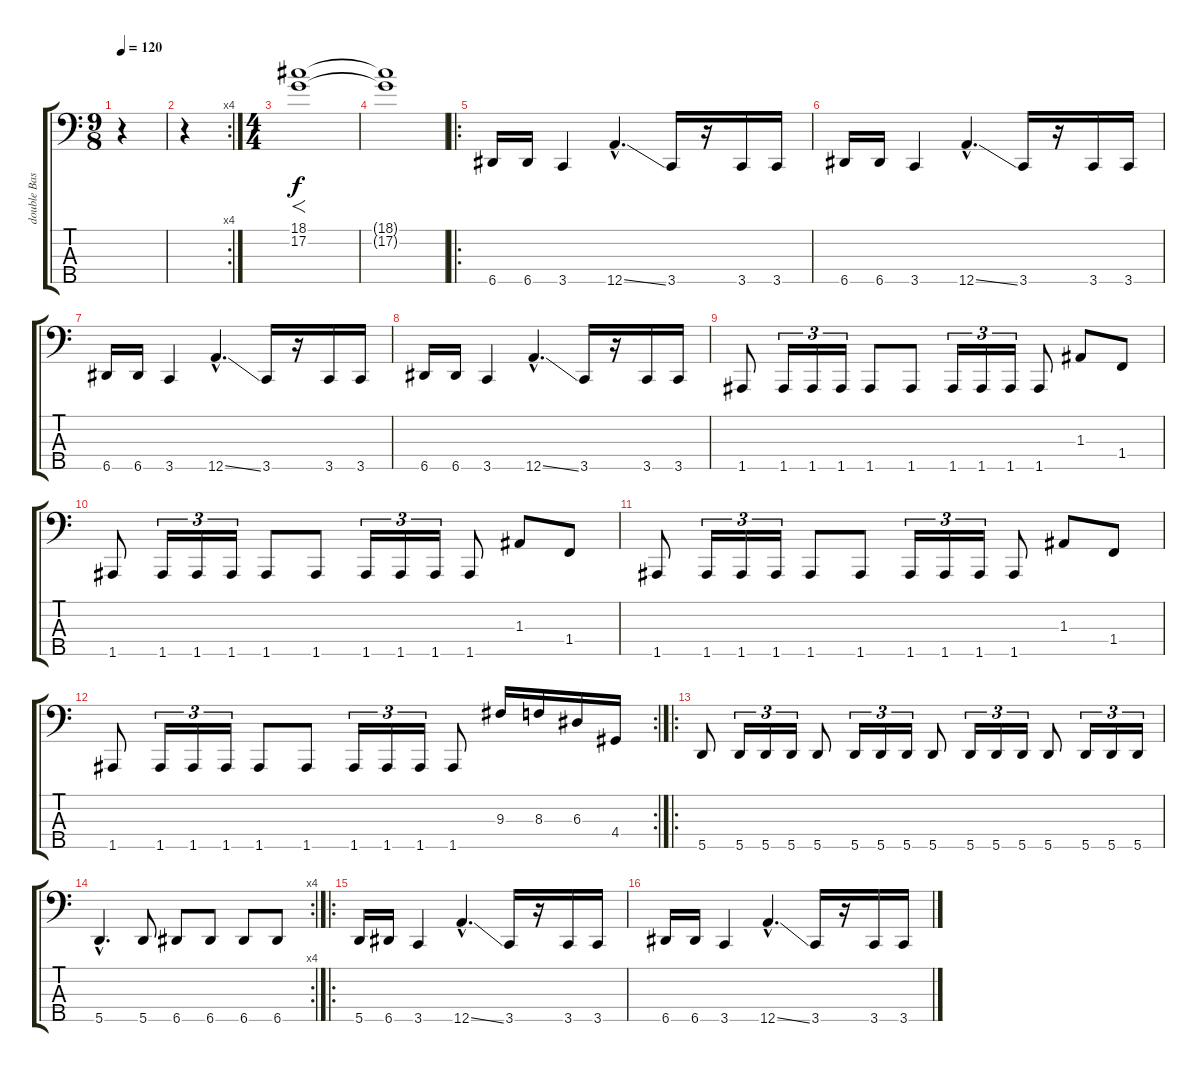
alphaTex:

\track ("double Bass " "double Bas") {instrument electricbasspick}
\staff {score tabs}
\tuning (G2 D2 A1 E1 A0) {hide}
\ts (9 8)
\tempo 120
\clef f4
\ks c
r.4{dy f instrument electricbasspick} |
\rc 4
r.4 |
\ts (4 4)
(18.1 17.2).1{f} |
(18.1{t} 17.2{t}).1 |
\ro
6.5.16 6.5.16 3.5.4 12.5{ss hac}.4{d} 3.5.16 r.16 3.5.16 3.5.16 |
6.5.16 6.5.16 3.5.4 12.5{ss hac}.4{d} 3.5.16 r.16 3.5.16 3.5.16 |
6.5.16 6.5.16 3.5.4 12.5{ss hac}.4{d} 3.5.16 r.16 3.5.16 3.5.16 |
6.5.16 6.5.16 3.5.4 12.5{ss hac}.4{d} 3.5.16 r.16 3.5.16 3.5.16 |
1.5.8 1.5.16{tu (3 2)} 1.5.16{tu (3 2)} 1.5.16{tu (3 2)} 1.5.8 1.5.8 1.5.16{tu (3 2)} 1.5.16{tu (3 2)} 1.5.16{tu (3 2)} 1.5.8 1.3.8 1.4.8 |
1.5.8 1.5.16{tu (3 2)} 1.5.16{tu (3 2)} 1.5.16{tu (3 2)} 1.5.8 1.5.8 1.5.16{tu (3 2)} 1.5.16{tu (3 2)} 1.5.16{tu (3 2)} 1.5.8 1.3.8 1.4.8 |
1.5.8 1.5.16{tu (3 2)} 1.5.16{tu (3 2)} 1.5.16{tu (3 2)} 1.5.8 1.5.8 1.5.16{tu (3 2)} 1.5.16{tu (3 2)} 1.5.16{tu (3 2)} 1.5.8 1.3.8 1.4.8 |
\rc 2
1.5.8 1.5.16{tu (3 2)} 1.5.16{tu (3 2)} 1.5.16{tu (3 2)} 1.5.8 1.5.8 1.5.16{tu (3 2)} 1.5.16{tu (3 2)} 1.5.16{tu (3 2)} 1.5.8 9.3.16 8.3.16 6.3.16 4.4.16 |
\ro
5.5.8 5.5.16{tu (3 2)} 5.5.16{tu (3 2)} 5.5.16{tu (3 2)} 5.5.8 5.5.16{tu (3 2)} 5.5.16{tu (3 2)} 5.5.16{tu (3 2)} 5.5.8 5.5.16{tu (3 2)} 5.5.16{tu (3 2)} 5.5.16{tu (3 2)} 5.5.8 5.5.16{tu (3 2)} 5.5.16{tu (3 2)} 5.5.16{tu (3 2)} |
\rc 4
5.5{hac}.4{d} 5.5.8 6.5.8 6.5.8 6.5.8 6.5.8 |
\ro
5.5.16 6.5.16 3.5.4 12.5{ss hac}.4{d} 3.5.16 r.16 3.5.16 3.5.16 |
6.5.16 6.5.16 3.5.4 12.5{ss hac}.4{d} 3.5.16 r.16 3.5.16 3.5.16
